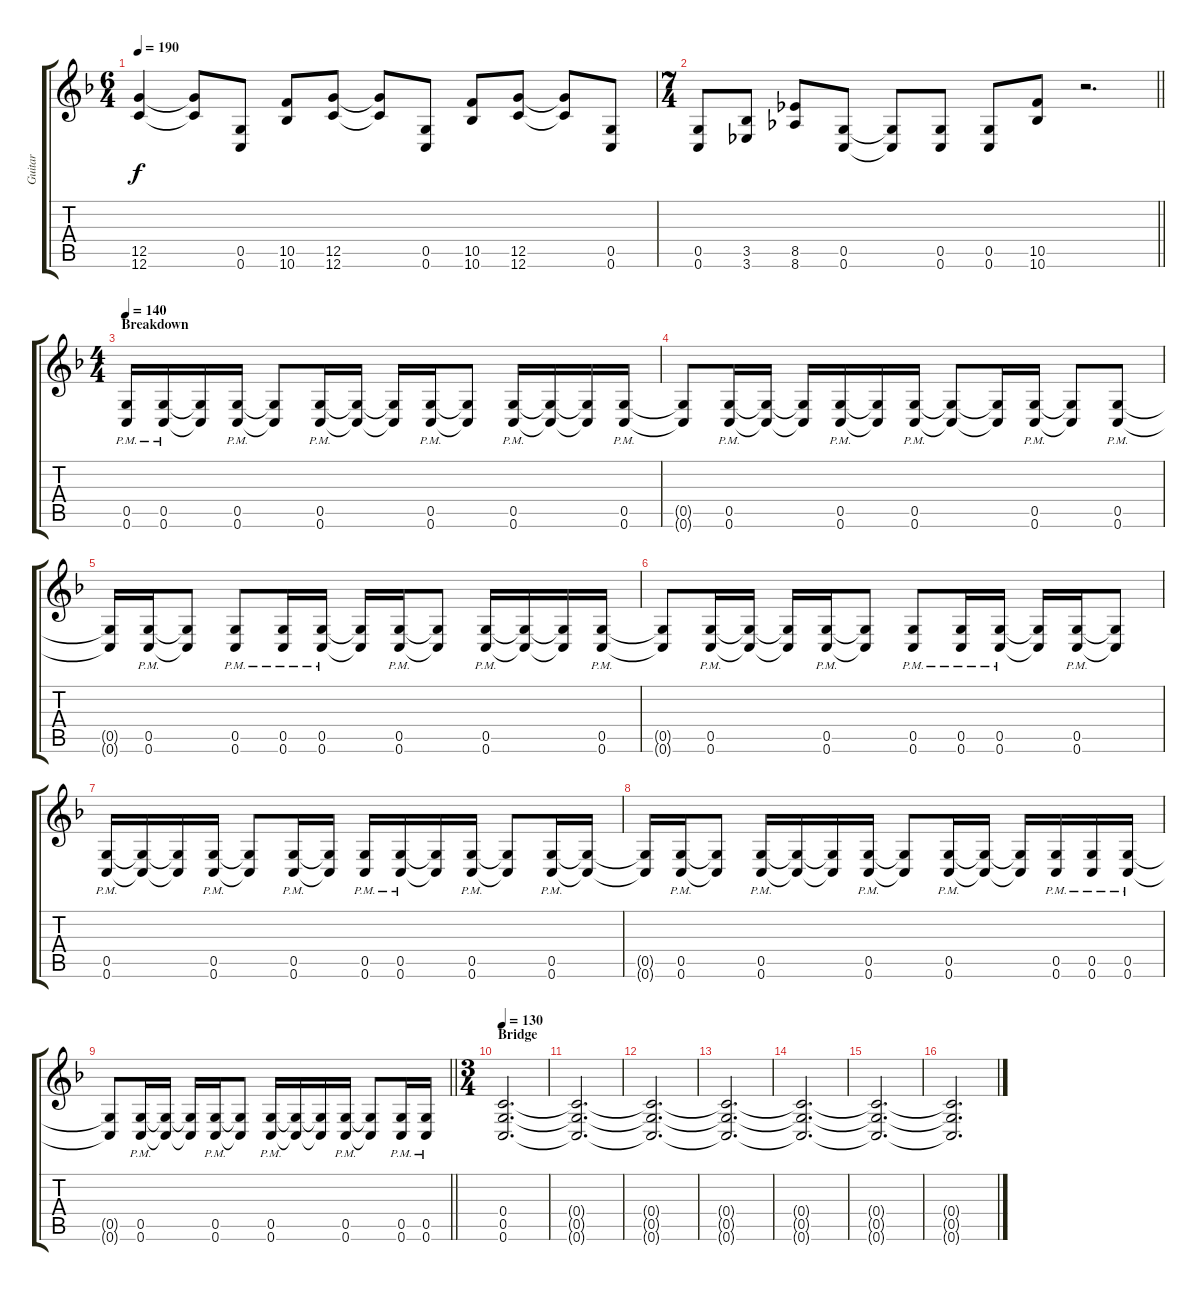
\track ("Guitar" "Guitar") {instrument distortionguitar}
\staff {score tabs}
\tuning (D4 A3 F3 C3 G2 C2) {hide}
\ts (6 4)
\tempo 190
\clef g2
\ks f
(12.5 12.6).4{dy f} (12.5{t} 12.6{t}).8 (0.5 0.6).8 (10.5 10.6).8 (12.5 12.6).8 (12.5{t} 12.6{t}).8 (0.5 0.6).8 (10.5 10.6).8 (12.5 12.6).8 (12.5{t} 12.6{t}).8 (0.5 0.6).8 |
\ts (7 4)
\barLineRight lightlight
(0.5 0.6).8 (3.5 3.6).8 (8.5 8.6).8 (0.5 0.6).8 (0.5{t} 0.6{t}).8 (0.5 0.6).8 (0.5 0.6).8 (10.5 10.6).8 r.2{d} |
\ts (4 4)
\section ("" "Breakdown")
\tempo 140
(0.5{pm} 0.6{pm}).16 (0.5{pm} 0.6{pm}).16 (0.5{t} 0.6{t}).16 (0.5{pm} 0.6{pm}).16 (0.5{t} 0.6{t}).8 (0.5{pm} 0.6{pm}).16 (0.5{t} 0.6{t}).16 (0.5{t} 0.6{t}).16 (0.5{pm} 0.6{pm}).16 (0.5{t} 0.6{t}).8 (0.5{pm} 0.6{pm}).16 (0.5{t} 0.6{t}).16 (0.5{t} 0.6{t}).16 (0.5{pm} 0.6{pm}).16 |
(0.5{t} 0.6{t}).8 (0.5{pm} 0.6{pm}).16 (0.5{t} 0.6{t}).16 (0.5{t} 0.6{t}).16 (0.5{pm} 0.6{pm}).16 (0.5{t} 0.6{t}).16 (0.5{pm} 0.6{pm}).16 (0.5{t} 0.6{t}).8 (0.5{t} 0.6{t}).16 (0.5{pm} 0.6{pm}).16 (0.5{t} 0.6{t}).8 (0.5{pm} 0.6{pm}).8 |
(0.5{t} 0.6{t}).16 (0.5{pm} 0.6{pm}).16 (0.5{t} 0.6{t}).8 (0.5{pm} 0.6{pm}).8 (0.5{pm} 0.6{pm}).16 (0.5{pm} 0.6{pm}).16 (0.5{t} 0.6{t}).16 (0.5{pm} 0.6{pm}).16 (0.5{t} 0.6{t}).8 (0.5{pm} 0.6{pm}).16 (0.5{t} 0.6{t}).16 (0.5{t} 0.6{t}).16 (0.5{pm} 0.6{pm}).16 |
(0.5{t} 0.6{t}).8 (0.5{pm} 0.6{pm}).16 (0.5{t} 0.6{t}).16 (0.5{t} 0.6{t}).16 (0.5{pm} 0.6{pm}).16 (0.5{t} 0.6{t}).8 (0.5{pm} 0.6{pm}).8 (0.5{pm} 0.6{pm}).16 (0.5{pm} 0.6{pm}).16 (0.5{t} 0.6{t}).16 (0.5{pm} 0.6{pm}).16 (0.5{t} 0.6{t}).8 |
(0.5{pm} 0.6{pm}).16 (0.5{t} 0.6{t}).16 (0.5{t} 0.6{t}).16 (0.5{pm} 0.6{pm}).16 (0.5{t} 0.6{t}).8 (0.5{pm} 0.6{pm}).16 (0.5{t} 0.6{t}).16 (0.5{pm} 0.6{pm}).16 (0.5{pm} 0.6{pm}).16 (0.5{t} 0.6{t}).16 (0.5{pm} 0.6{pm}).16 (0.5{t} 0.6{t}).8 (0.5{pm} 0.6{pm}).16 (0.5{t} 0.6{t}).16 |
(0.5{t} 0.6{t}).16 (0.5{pm} 0.6{pm}).16 (0.5{t} 0.6{t}).8 (0.5{pm} 0.6{pm}).16 (0.5{t} 0.6{t}).16 (0.5{t} 0.6{t}).16 (0.5{pm} 0.6{pm}).16 (0.5{t} 0.6{t}).8 (0.5{pm} 0.6{pm}).16 (0.5{t} 0.6{t}).16 (0.5{t} 0.6{t}).16 (0.5{pm} 0.6{pm}).16 (0.5{pm} 0.6{pm}).16 (0.5{pm} 0.6{pm}).16 |
\barLineRight lightlight
(0.5{t} 0.6{t}).8 (0.5{pm} 0.6{pm}).16 (0.5{t} 0.6{t}).16 (0.5{t} 0.6{t}).16 (0.5{pm} 0.6{pm}).16 (0.5{t} 0.6{t}).8 (0.5{pm} 0.6{pm}).16 (0.5{t} 0.6{t}).16 (0.5{t} 0.6{t}).16 (0.5{pm} 0.6{pm}).16 (0.5{t} 0.6{t}).8 (0.5{pm} 0.6{pm}).16 (0.5{pm} 0.6{pm}).16 |
\ts (3 4)
\section ("" "Bridge")
\tempo 130
(0.4 0.5 0.6).2{d volume 7} |
(0.4{t} 0.5{t} 0.6{t}).2{d} |
(0.4{t} 0.5{t} 0.6{t}).2{d} |
(0.4{t} 0.5{t} 0.6{t}).2{d} |
(0.4{t} 0.5{t} 0.6{t}).2{d} |
(0.4{t} 0.5{t} 0.6{t}).2{d} |
(0.4{t} 0.5{t} 0.6{t}).2{d}
